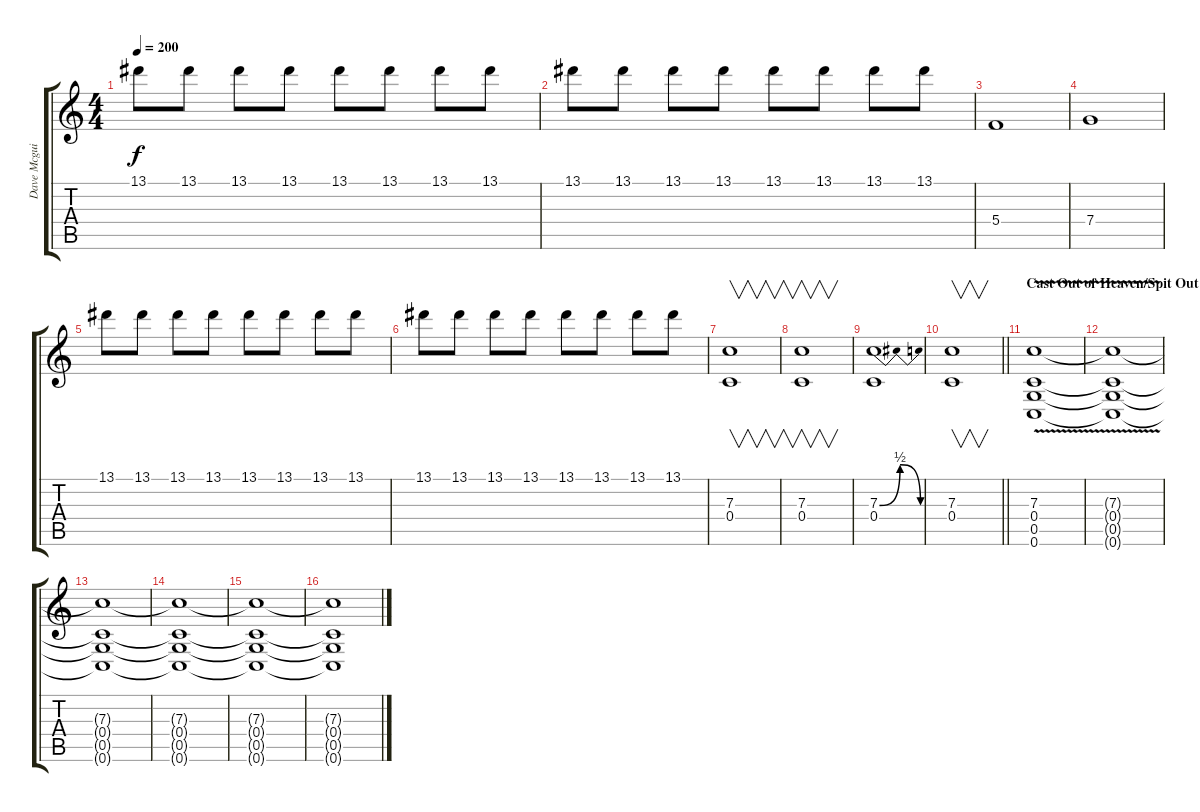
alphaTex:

\track ("Dave Mcguire" "Dave Mcgui") {instrument overdrivenguitar}
\staff {score tabs}
\tuning (D4 A3 F3 C3 G2 C2) {hide}
\ts (4 4)
\tempo 200
\clef g2
\ks c
13.1.8{dy f} 13.1.8 13.1.8 13.1.8 13.1.8 13.1.8 13.1.8 13.1.8 |
13.1.8 13.1.8 13.1.8 13.1.8 13.1.8 13.1.8 13.1.8 13.1.8 |
5.4.1 |
7.4.1 |
13.1.8 13.1.8 13.1.8 13.1.8 13.1.8 13.1.8 13.1.8 13.1.8 |
13.1.8 13.1.8 13.1.8 13.1.8 13.1.8 13.1.8 13.1.8 13.1.8 |
(7.3 0.4).1{v} |
(7.3 0.4).1{v} |
(7.3{be (bendrelease 0 0 30 2 30 2 60 0)} 0.4).1 |
\barLineRight lightlight
(7.3 0.4).1{v} |
\section ("" "Cast Out of Heaven/Spit Out of Hell")
(7.3{v} 0.4 0.5 0.6).1 |
(7.3{t} 0.4{t} 0.5{t} 0.6{t}).1 |
(7.3{t} 0.4{t} 0.5{t} 0.6{t}).1 |
(7.3{t} 0.4{t} 0.5{t} 0.6{t}).1 |
(7.3{t} 0.4{t} 0.5{t} 0.6{t}).1 |
(7.3{t} 0.4{t} 0.5{t} 0.6{t}).1
